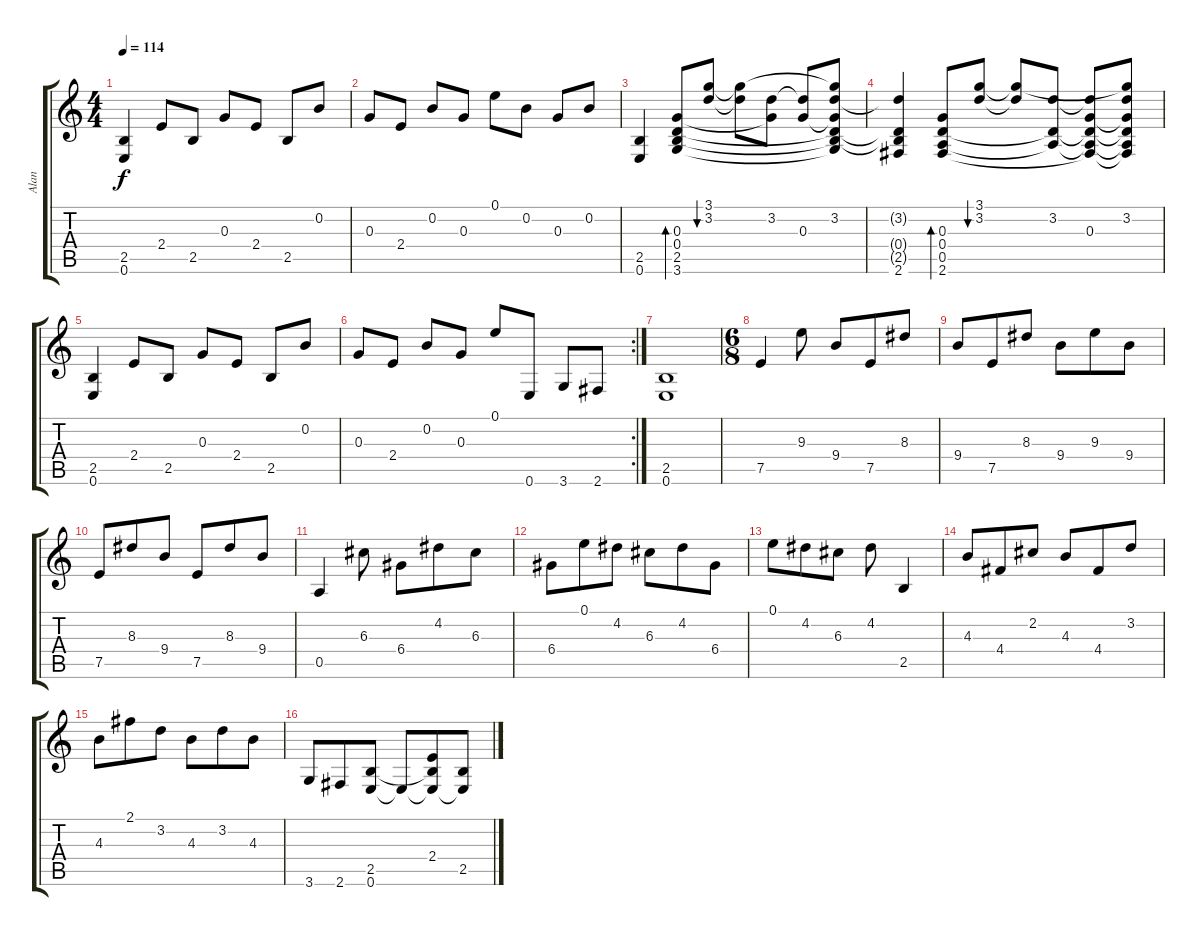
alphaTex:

\track ("Alan" "Alan") {instrument acousticguitarsteel}
\staff {score tabs}
\tuning (E4 B3 G3 D3 A2 E2) {hide}
\ts (4 4)
\tempo 114
\clef g2
\ks c
(2.5 0.6).4{dy f} 2.4.8 2.5.8 0.3.8 2.4.8 2.5.8 0.2.8 |
0.3.8 2.4.8 0.2.8 0.3.8 0.1.8 0.2.8 0.3.8 0.2.8 |
(2.5 0.6).4 (0.3 0.4 2.5 3.6).8{bd 120} (3.1 3.2).8{bu 120} (3.1{t} 3.2{t}).8 (3.2 0.3{t}).8 (3.2{t} 0.3).8 (3.1{t} 3.2 0.3{t} 0.4{t} 2.5{t} 3.6{t}).8 |
(3.2{t} 0.4{t} 2.5{t} 2.6).4 (0.3 0.4 0.5 2.6).8{bd 120} (3.1 3.2).8{bu 120} (3.1{t} 3.2{t}).8 (3.2 0.4{t} 0.5{t}).8 (3.2{t} 0.3 0.4{t} 0.5{t} 2.6{t}).8 (3.1{t} 3.2 0.3{t} 0.4{t} 0.5{t} 2.6{t}).8 |
(2.5 0.6).4 2.4.8 2.5.8 0.3.8 2.4.8 2.5.8 0.2.8 |
\rc 2
0.3.8 2.4.8 0.2.8 0.3.8 0.1.8 0.6.8 3.6.8 2.6.8 |
(2.5 0.6).1 |
\ts (6 8)
7.5.4 9.3.8 9.4.8 7.5.8 8.3.8 |
9.4.8 7.5.8 8.3.8 9.4.8 9.3.8 9.4.8 |
7.5.8 8.3.8 9.4.8 7.5.8 8.3.8 9.4.8 |
0.5.4 6.3.8 6.4.8 4.2.8 6.3.8 |
6.4.8 0.1.8 4.2.8 6.3.8 4.2.8 6.4.8 |
0.1.8 4.2.8 6.3.8 4.2.8 2.5.4 |
4.3.8 4.4.8 2.2.8 4.3.8 4.4.8 3.2.8 |
4.3.8 2.1.8 3.2.8 4.3.8 3.2.8 4.3.8 |
3.6.8 2.6.8 (2.5 0.6).8 0.6{t}.8 (2.4 2.5{t} 0.6{t}).8 (2.5 0.6{t}).8
